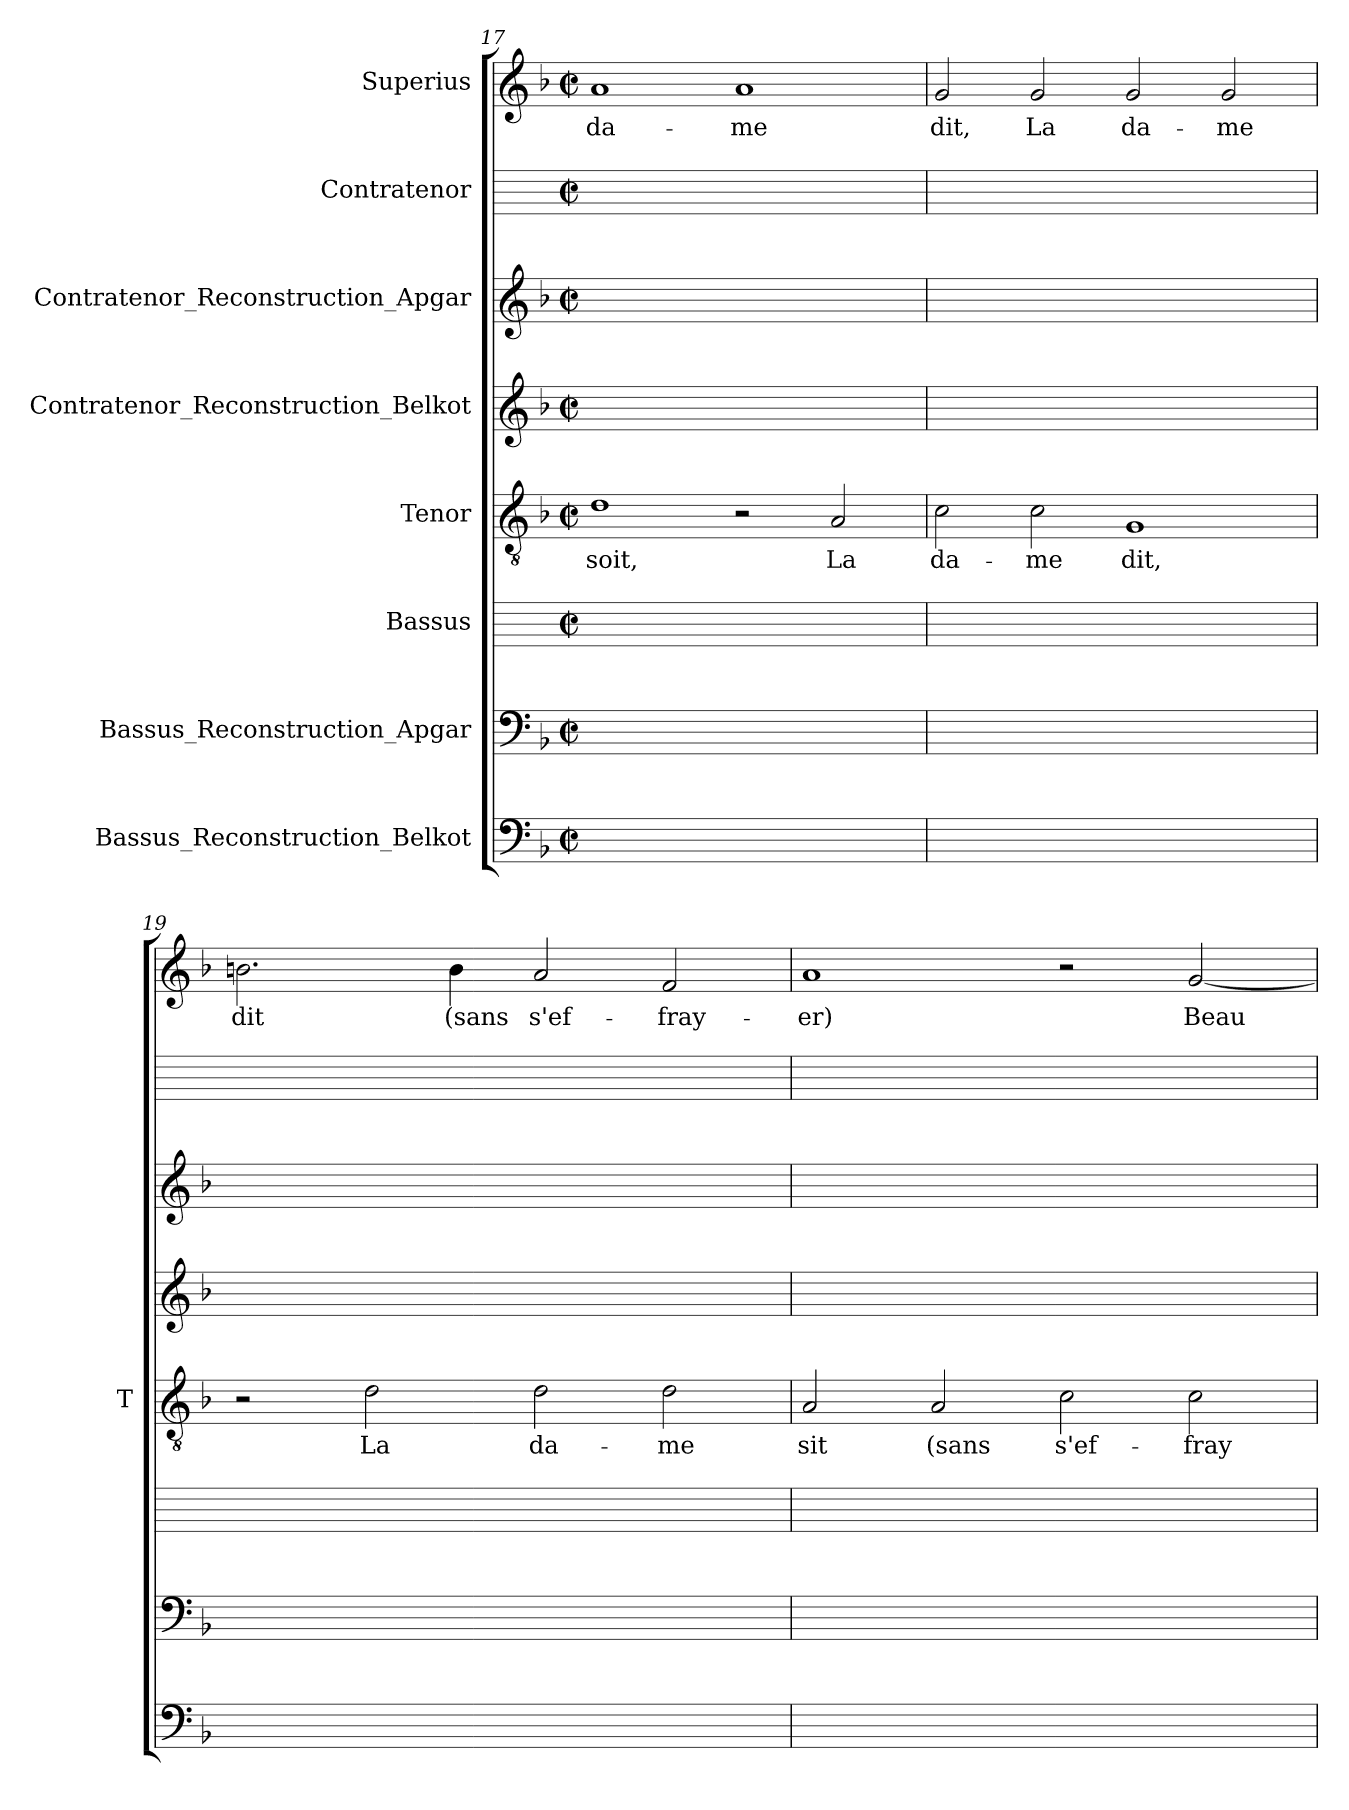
**kern	**kern	**kern	**kern	**text	**kern	**kern	**kern	**kern	**text
*part8	*part7	*part6	*part5	*part5	*part4	*part3	*part2	*part1	*part1
*staff8	*staff7	*staff6	*staff5	*staff5	*staff4	*staff3	*staff2	*staff1	*staff1
*I"Bassus_Reconstruction_Belkot	*I"Bassus_Reconstruction_Apgar	*I"Bassus	*I"Tenor	*	*I"Contratenor_Reconstruction_Belkot	*I"Contratenor_Reconstruction_Apgar	*I"Contratenor	*I"Superius	*
*	*	*	*I'T	*	*	*	*	*	*
*clefF4	*clefF4	*	*clefGv2	*	*clefG2	*clefG2	*	*clefG2	*
*k[b-]	*k[b-]	*	*k[b-]	*	*k[b-]	*k[b-]	*	*k[b-]	*
*F:	*F:	*	*F:	*	*F:	*F:	*	*F:	*
*M2/2	*M2/2	*M2/2	*M2/2	*	*M2/2	*M2/2	*M2/2	*M2/2	*
*met(c|)	*met(c|)	*met(c|)	*met(c|)	*	*met(c|)	*met(c|)	*met(c|)	*met(c|)	*
=17	=17	=17	=17	=17	=17	=17	=17	=17	=17
0ryy	0ryy	0ryy	1d	-soit,	0ryy	0ryy	0ryy	1a	da-
.	.	.	2r	.	.	.	.	1a	-me
.	.	.	2A	-La	.	.	.	.	.
=18	=18	=18	=18	=18	=18	=18	=18	=18	=18
0ryy	0ryy	0ryy	2c	da-	0ryy	0ryy	0ryy	2g	-dit,
.	.	.	2c	-me	.	.	.	2g	-La
.	.	.	1G	-dit,	.	.	.	2g	da-
.	.	.	.	.	.	.	.	2g	-me
!!LO:PB:g=z
=19	=19	=19	=19	=19	=19	=19	=19	=19	=19
0ryy	0ryy	0ryy	2r	.	0ryy	0ryy	0ryy	2.b	-dit
.	.	.	2d	-La	.	.	.	.	.
.	.	.	.	.	.	.	.	4b	-(sans
.	.	.	2d	da-	.	.	.	2a	s'ef-
.	.	.	2d	-me	.	.	.	2f	fray-
=20	=20	=20	=20	=20	=20	=20	=20	=20	=20
0ryy	0ryy	0ryy	2A	-sit	0ryy	0ryy	0ryy	1a	-er)
.	.	.	2A	-(sans	.	.	.	.	.
.	.	.	2c	s'ef-	.	.	.	2r	.
.	.	.	2c	fray-	.	.	.	[2g	-Beau
=	=	=	=	=	=	=	=	=	=
*-	*-	*-	*-	*-	*-	*-	*-	*-	*-
